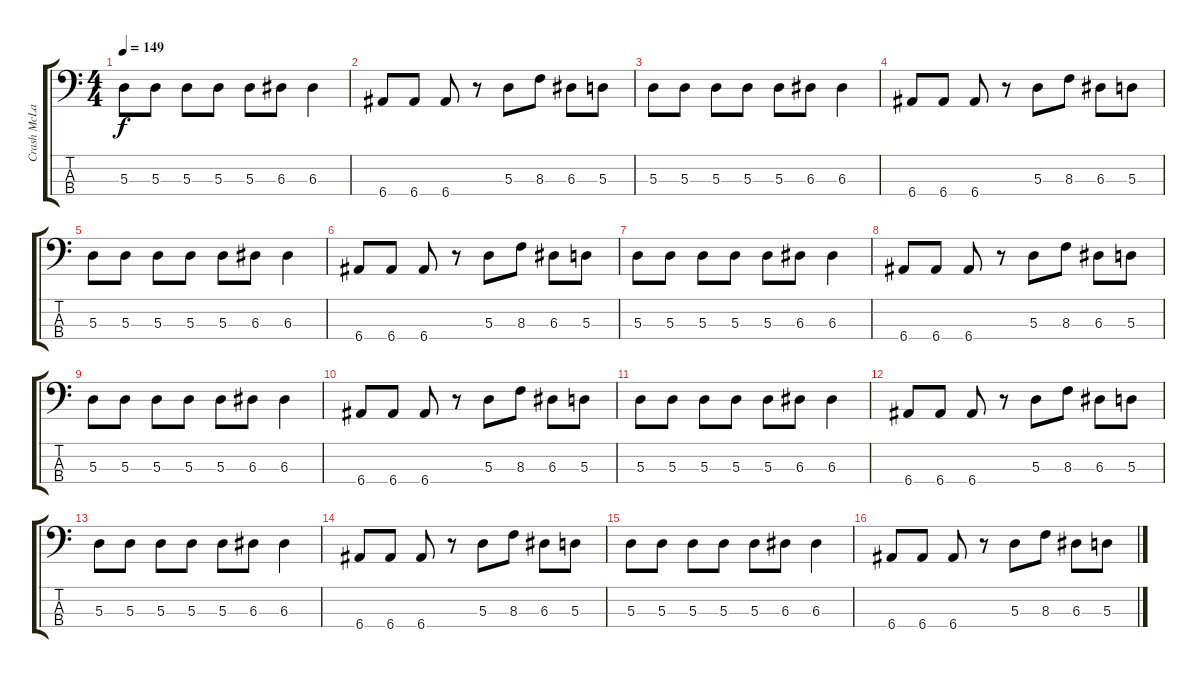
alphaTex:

\track ("Crash McLarson" "Crash McLa") {instrument electricbassfinger}
\staff {score tabs}
\tuning (G2 D2 A1 E1) {hide}
\ts (4 4)
\tempo 149
\clef f4
\ks c
5.3.8{dy f} 5.3.8 5.3.8 5.3.8 5.3.8 6.3.8 6.3.4 |
6.4.8 6.4.8 6.4.8 r.8 5.3.8 8.3.8 6.3.8 5.3.8 |
5.3.8 5.3.8 5.3.8 5.3.8 5.3.8 6.3.8 6.3.4 |
6.4.8 6.4.8 6.4.8 r.8 5.3.8 8.3.8 6.3.8 5.3.8 |
5.3.8 5.3.8 5.3.8 5.3.8 5.3.8 6.3.8 6.3.4 |
6.4.8 6.4.8 6.4.8 r.8 5.3.8 8.3.8 6.3.8 5.3.8 |
5.3.8 5.3.8 5.3.8 5.3.8 5.3.8 6.3.8 6.3.4 |
6.4.8 6.4.8 6.4.8 r.8 5.3.8 8.3.8 6.3.8 5.3.8 |
5.3.8 5.3.8 5.3.8 5.3.8 5.3.8 6.3.8 6.3.4 |
6.4.8 6.4.8 6.4.8 r.8 5.3.8 8.3.8 6.3.8 5.3.8 |
5.3.8 5.3.8 5.3.8 5.3.8 5.3.8 6.3.8 6.3.4 |
6.4.8 6.4.8 6.4.8 r.8 5.3.8 8.3.8 6.3.8 5.3.8 |
5.3.8 5.3.8 5.3.8 5.3.8 5.3.8 6.3.8 6.3.4 |
6.4.8 6.4.8 6.4.8 r.8 5.3.8 8.3.8 6.3.8 5.3.8 |
5.3.8 5.3.8 5.3.8 5.3.8 5.3.8 6.3.8 6.3.4 |
6.4.8 6.4.8 6.4.8 r.8 5.3.8 8.3.8 6.3.8 5.3.8
